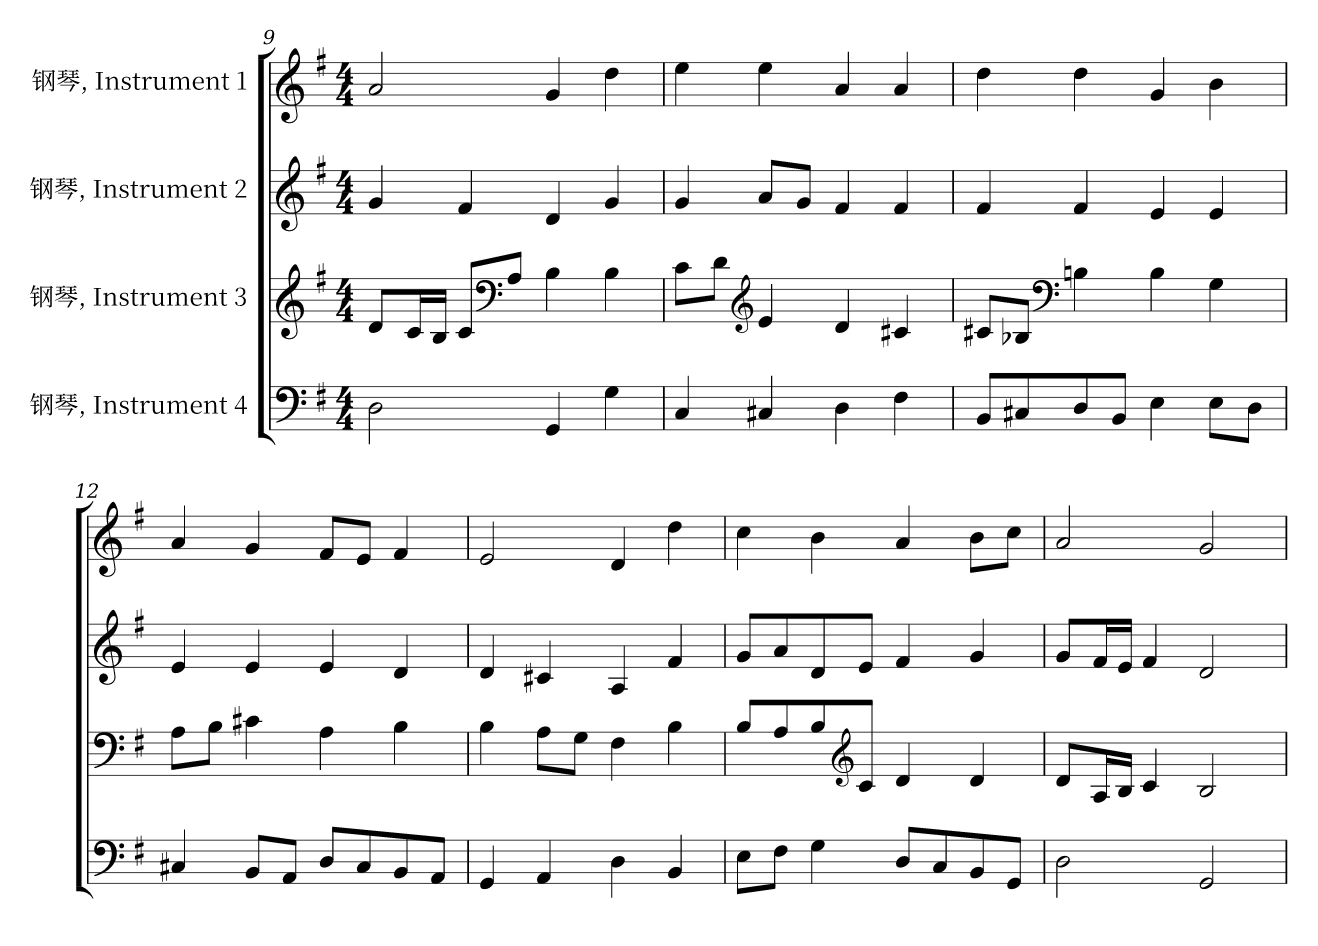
**kern	**kern	**kern	**kern
*part4	*part3	*part2	*part1
*staff4	*staff3	*staff2	*staff1
*I"钢琴, Instrument 4	*I"钢琴, Instrument 3	*I"钢琴, Instrument 2	*I"钢琴, Instrument 1
!!LO:LB:g=z
*clefF4	*clefG2	*clefG2	*clefG2
*k[f#]	*k[f#]	*k[f#]	*k[f#]
*M4/4	*M4/4	*M4/4	*M4/4
=9	=9	=9	=9
2D\	8d/L	4g/	2a/
.	16c/L	.	.
.	16B/JJ	.	.
.	8c/L	4f#/	.
*	*clefF4	*	*
.	8A/J	.	.
4GG/	4B\	4d/	4g/
4G\	4B\	4g/	4dd\
=10	=10	=10	=10
4C/	8c\L	4g/	4ee\
.	8d\J	.	.
*	*clefG2	*	*
4C#X/	4e/	8a/L	4ee\
.	.	8g/J	.
4D\	4d/	4f#/	4a/
4F#\	4c#X/	4f#/	4a/
=11	=11	=11	=11
8BB/L	8c#X/L	4f#/	4dd\
8C#X/	8B-X/J	.	.
*	*clefF4	*	*
8D/	4Bn\	4f#/	4dd\
8BB/J	.	.	.
4E\	4B\	4e/	4g/
8E\L	4G\	4e/	4b\
8D\J	.	.	.
=12	=12	=12	=12
4C#X/	8A\L	4e/	4a/
.	8B\J	.	.
8BB/L	4c#X\	4e/	4g/
8AA/J	.	.	.
8D/L	4A\	4e/	8f#/L
8C#/	.	.	8e/J
8BB/	4B\	4d/	4f#/
8AA/J	.	.	.
!!LO:PB:g=z
=13	=13	=13	=13
4GG/	4B\	4d/	2e/
4AA/	8A\L	4c#X/	.
.	8G\J	.	.
4D\	4F#\	4A/	4d/
4BB/	4B\	4f#/	4dd\
=14	=14	=14	=14
8E\L	8B/L	8g/L	4cc\
8F#\J	8A/	8a/	.
4G\	8B/	8d/	4b\
*	*clefG2	*	*
.	8c/J	8e/J	.
8D/L	4d/	4f#/	4a/
8C/	.	.	.
8BB/	4d/	4g/	8b\L
8GG/J	.	.	8cc\J
=15	=15	=15	=15
2D\	8d/L	8g/L	2a/
.	16A/L	16f#/L	.
.	16B/JJ	16e/JJ	.
.	4c/	4f#/	.
2GG/	2B/	2d/	2g/
=	=	=	=
*-	*-	*-	*-
